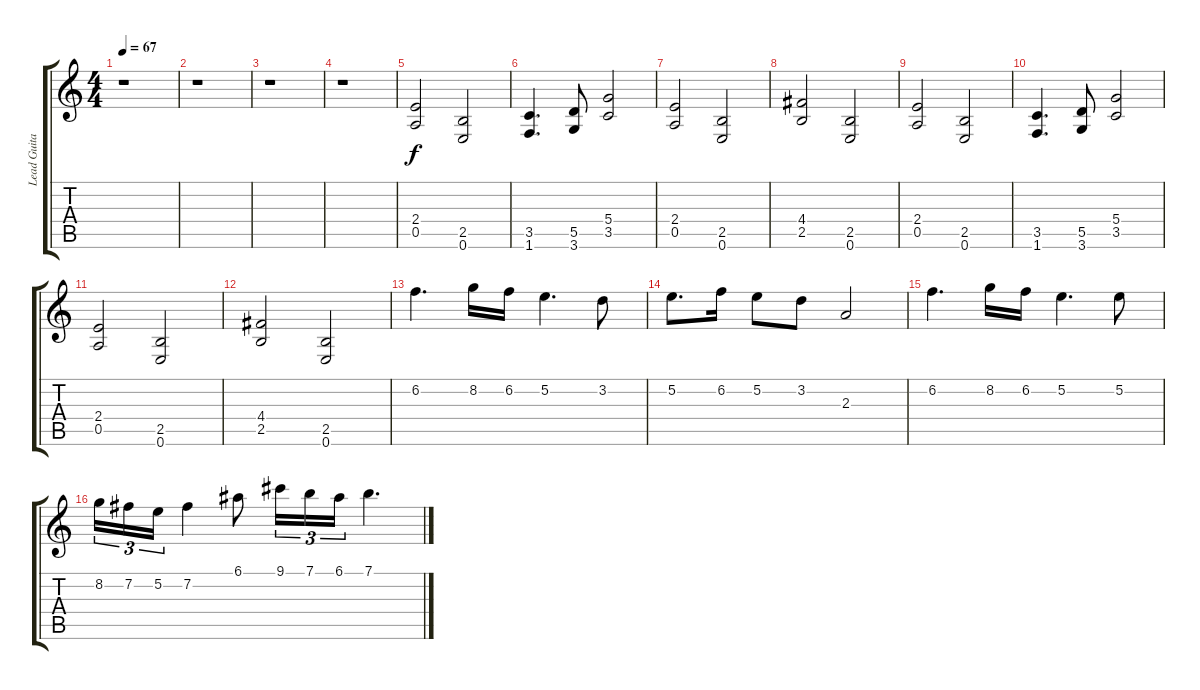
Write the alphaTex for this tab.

\track ("Lead Guitar" "Lead Guita") {instrument distortionguitar}
\staff {score tabs}
\tuning (E4 B3 G3 D3 A2 E2) {hide}
\ts (4 4)
\tempo 67
\clef g2
\ks c
r.1{dy f} |
r.1 |
r.1 |
r.1 |
(2.4 0.5).2 (2.5 0.6).2 |
(3.5 1.6).4{d} (5.5 3.6).8 (5.4 3.5).2 |
(2.4 0.5).2 (2.5 0.6).2 |
(4.4 2.5).2 (2.5 0.6).2 |
(2.4 0.5).2 (2.5 0.6).2 |
(3.5 1.6).4{d} (5.5 3.6).8 (5.4 3.5).2 |
(2.4 0.5).2 (2.5 0.6).2 |
(4.4 2.5).2 (2.5 0.6).2 |
6.2.4{d} 8.2.16 6.2.16 5.2.4{d} 3.2.8 |
5.2.8{d} 6.2.16 5.2.8 3.2.8 2.3.2 |
6.2.4{d} 8.2.16 6.2.16 5.2.4{d} 5.2.8 |
8.2.16{tu (3 2)} 7.2.16{tu (3 2)} 5.2.16{tu (3 2)} 7.2.4 6.1.8 9.1.16{tu (3 2)} 7.1.16{tu (3 2)} 6.1.16{tu (3 2)} 7.1.4{d}
